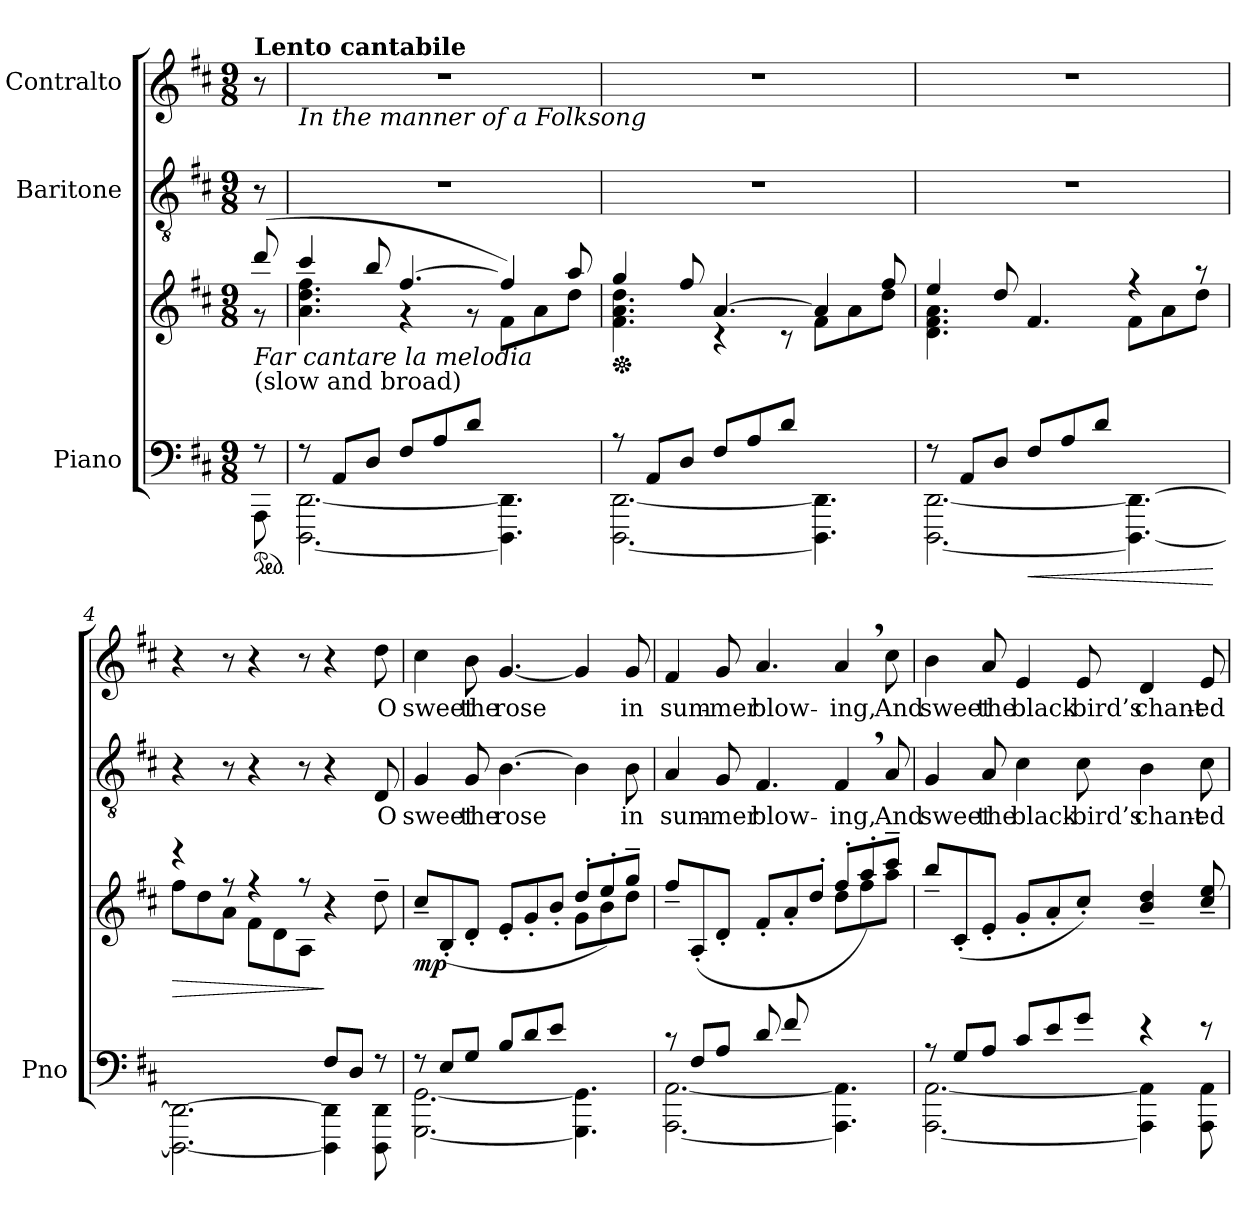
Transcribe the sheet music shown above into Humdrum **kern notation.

**kern	**kern	**dynam	**kern	**text	**dynam	**kern	**text	**dynam
*part3	*part3	*part3	*part2	*part2	*part2	*part1	*part1	*part1
*staff4	*staff3	*staff3/4	*staff2	*staff2	*staff2	*staff1	*staff1	*staff1
*I"Piano	*	*	*I"Baritone	*	*	*I"Contralto	*	*
*I'Pno	*	*	*	*	*	*	*	*
*clefF4	*clefG2	*	*clefGv2	*	*	*clefG2	*	*
*k[f#c#]	*k[f#c#]	*	*k[f#c#]	*	*	*k[f#c#]	*	*
*M9/8	*M9/8	*	*M9/8	*	*	*M9/8	*	*
*ped	*	*	*	*	*	*	*	*
=	=	=	=	=	=	=	=	=
*^	*^	*	*	*	*	*	*	*
!	!	!	!	!	!	!	!	!LO:TX:a:B:t=Lento cantabile	!	!
!	!	!LO:TX:b:i:t=Far cantare la melodia	!	!	!	!	!	!	!	!
!	!	!LO:TX:b:t=(slow and broad)	!	!	!	!	!	!	!	!
!	!	!	!	!LO:DY:b	!	!	!	!	!	!
!	!	!	!	!LO:DY:n=1:b	!	!	!	!	!	!
8r	8AAA\	(8ddd/	8r	mf other-dynamics	8r	.	.	8r	.	.
=1	=1	=1	=1	=1	=1	=1	=1	=1	=1	=1
*	*	*	*^	*	*	*	*	*	*	*
!	!	!	!	!	!	!	!	!	!LO:TX:b:i:t=In the manner of a Folksong	!	!
8r	[2.DDD\ [2.DD\	4ccc#/	4.a\ 4.dd\ 4.ff#\	2.ryy	.	8%9r	.	.	8%9r	.	.
(<8AA/L	.	.	.	.	.	.	.	.	.	.	.
8D/J	.	8bb/	.	.	.	.	.	.	.	.	.
8F#/L	.	[4.ff#/	4r	.	.	.	.	.	.	.	.
8A/	.	.	.	.	.	.	.	.	.	.	.
8d/J	.	.	8r	.	.	.	.	.	.	.	.
4.ryy	4.DDD\] 4.DD\]	4ff#/])	4.ryy	8f#\L	.	.	.	.	.	.	.
.	.	.	.	8a\	.	.	.	.	.	.	.
.	.	(>8aa/	.	8dd\J)	.	.	.	.	.	.	.
=2	=2	=2	=2	=2	=2	=2	=2	=2	=2	=2	=2
*	*	*Xped	*	*	*	*	*	*	*	*	*
8r	[2.DDD\ [2.DD\	4gg/	4.f#\ 4.a\ 4.dd\	2.ryy	.	8%9r	.	.	8%9r	.	.
(<8AA/L	.	.	.	.	.	.	.	.	.	.	.
8D/J	.	8ff#/	.	.	.	.	.	.	.	.	.
8F#/L	.	[4.a/	4r	.	.	.	.	.	.	.	.
8A/	.	.	.	.	.	.	.	.	.	.	.
8d/J	.	.	8r	.	.	.	.	.	.	.	.
4.ryy	4.DDD\] 4.DD\]	4a/])	4.ryy	8f#\L	.	.	.	.	.	.	.
.	.	.	.	8a\	.	.	.	.	.	.	.
.	.	(>8ff#/	.	8dd\J)	.	.	.	.	.	.	.
!!LO:LB:g=z
=3	=3	=3	=3	=3	=3	=3	=3	=3	=3	=3	=3
8r	[2.DDD\ [2.DD\	4ee/	4.d\ 4.f#\ 4.a\	2.ryy	.	8%9r	.	.	8%9r	.	.
8AA/L	.	.	.	.	.	.	.	.	.	.	.
8D/J	.	8dd/	.	.	.	.	.	.	.	.	.
!	!	!	!	!	!LO:HP:b=2	!	!	!	!	!	!
8F#/L	.	4.f#/)	2.ryy	.	<	.	.	.	.	.	.
8A/	.	.	.	.	.	.	.	.	.	.	.
8d/J	.	.	.	.	.	.	.	.	.	.	.
4.ryy	4.DDD\_ 4.DD\_	4r	.	8f#\L	.	.	.	.	.	.	.
.	.	.	.	8a\	.	.	.	.	.	.	.
.	.	8r	.	8dd\J	.	.	.	.	.	.	.
*v	*v	*	*	*	*	*	*	*	*	*	*
*	*v	*v	*v	*	*	*	*	*	*	*
.	.	[	.	.	.	.	.	.
=4	=4	=4	=4	=4	=4	=4	=4	=4
*^	*^	*	*	*	*	*	*	*
!	!	!	!	!LO:HP:b	!	!	!	!	!	!
2.ryy	2.DDD\_ 2.DD\_	4r	8ff#\L	>	4r	.	.	4r	.	.
.	.	.	8dd\	.	.	.	.	.	.	.
.	.	8r	8a\J	.	8r	.	.	8r	.	.
.	.	4r	8f#\L	.	4r	.	.	4r	.	.
.	.	.	8d\	.	.	.	.	.	.	.
.	.	8r	8A\J	.	8r	.	.	8r	.	.
8F#/L	4DDD\] 4DD\]	4r	4.ryy	]	4r	.	.	4r	.	.
8D/J	.	.	.	.	.	.	.	.	.	.
!	!	!	!	!	!	!LO:LY:b	!LO:DY:a	!	!LO:LY:b	!
!	!	!	!	!	!	!	!LO:DY:n=1:a	!	!	!LO:DY:a
!	!	!	!	!	!	!	!	!	!	!LO:DY:n=1:a
8r	8DDD\ 8DD\	8dd~\	.	.	8D/	O	other-dynamics mp	8dd\	O	other-dynamics mp
!!LO:PB:g=z
=5	=5	=5	=5	=5	=5	=5	=5	=5	=5	=5
!	!	!	!	!LO:DY:b	!	!LO:LY:b	!	!	!LO:LY:b	!
8r	[2.GGG\ [2.GG\	8cc#~>/L	2.ryy	mp	4G/	sweet	.	4cc#\	sweet	.
8E/L	.	(>8B'>/	.	.	.	.	.	.	.	.
!	!	!	!	!	!	!LO:LY:b	!	!	!LO:LY:b	!
8G/J	.	8d'>/J	.	.	8G/	the	.	8b\	the	.
!	!	!	!	!	!	!LO:LY:b	!	!	!LO:LY:b	!
8B/L	.	8e'>/L	.	.	[4.B\	rose	.	[4.g/	rose	.
8d/	.	8g'>/	.	.	.	.	.	.	.	.
8e/J	.	8b'>/J	.	.	.	.	.	.	.	.
4.ryy	4.GGG\] 4.GG\]	8dd'>/L	8g\L	.	4B\]	.	.	4g/]	.	.
.	.	8ee'>/)	8b\	.	.	.	.	.	.	.
!	!	!	!	!	!	!LO:LY:b	!	!	!LO:LY:b	!
.	.	8gg~>/J	8dd\J	.	8B\	in	.	8g/	in	.
=6	=6	=6	=6	=6	=6	=6	=6	=6	=6	=6
!	!	!	!	!	!	!LO:LY:b	!	!	!LO:LY:b	!
8r	[2.AAA\ [2.AA\	8ff#~>/L	8ryy	.	4A/	sum-	.	4f#/	sum-	.
*	*	*v	*v	*	*	*	*	*	*	*
8F#/L	.	(>8A'>/	.	.	.	.	.	.	.
!	!	!	!	!	!LO:LY:b	!	!	!LO:LY:b	!
8A/J	.	8d'>/J	.	8G/	-mer	.	8g/	-mer	.
!	!	!	!	!	!LO:LY:b	!	!	!LO:LY:b	!
8d/L	.	8f#'>/L	.	4.F#/	blow-	.	4.a/	blow-	.
8f#/	.	8a'>/	.	.	.	.	.	.	.
*	*	*^	*	*	*	*	*	*	*
2ryy	.	8dd'>/J	8a\J	.	.	.	.	.	.	.
!	!	!	!	!	!	!LO:LY:b	!	!	!LO:LY:b	!
.	4.AAA\] 4.AA\]	8ff#'>/L	8dd\L	.	4F#,/	-ing,	.	4a,/	-ing,	.
.	.	8aa'>/)	8ff#\	.	.	.	.	.	.	.
!	!	!	!	!	!	!LO:LY:b	!	!	!LO:LY:b	!
.	.	8ccc#~>/J	8aa\J	.	8A/	And	.	8cc#\	And	.
!!LO:LB:g=z
=7	=7	=7	=7	=7	=7	=7	=7	=7	=7	=7
!	!	!	!	!	!	!LO:LY:b	!	!	!LO:LY:b	!
*	*	*v	*v	*	*	*	*	*	*	*
8r	[2.AAA\ [2.AA\	8bb~>/L	.	4G/	sweet	.	4b\	sweet	.
8G/L	.	(>8c#'>/	.	.	.	.	.	.	.
!	!	!	!	!	!LO:LY:b	!	!	!LO:LY:b	!
8A/J	.	8e'>/J	.	8A/	the	.	8a/	the	.
!	!	!	!	!	!LO:LY:b	!	!	!LO:LY:b	!
8c#/L	.	8g'>/L	.	4c#\	black-	.	4e/	black-	.
8e/	.	8a'>/	.	.	.	.	.	.	.
!	!	!	!	!	!LO:LY:b	!	!	!LO:LY:b	!
8g/J	.	8cc#'>/J)	.	8c#\	-bird’s	.	8e/	-bird’s	.
!	!	!	!	!	!LO:LY:b	!	!	!LO:LY:b	!
4r	4AAA\] 4AA\]	4b/~> 4dd/~>	.	4B\	chant-	.	4d/	chant-	.
!	!	!	!	!	!LO:LY:b	!	!	!LO:LY:b	!
8r	8AAA\ 8AA\	8cc#/~> 8ee/~>	.	8c#\	-ed	.	8e/	-ed	.
*v	*v	*	*	*	*	*	*	*	*
=	=	=	=	=	=	=	=	=
*-	*-	*-	*-	*-	*-	*-	*-	*-
